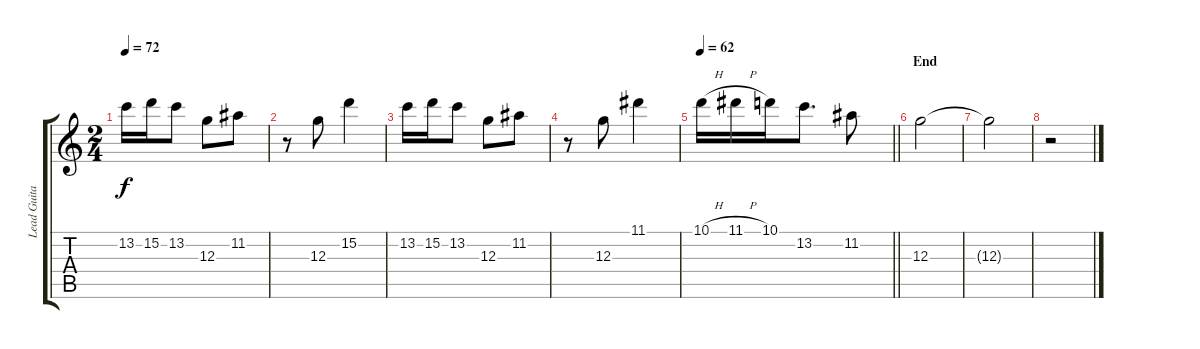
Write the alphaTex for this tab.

\track ("Lead Guitar" "Lead Guita") {instrument electricguitarclean}
\staff {score tabs}
\tuning (E4 B3 G3 D3 A2 E2) {hide}
\ts (2 4)
\tempo 72
\clef g2
\ks c
13.2.16{dy f} 15.2.16 13.2.8 12.3.8 11.2.8 |
r.8 12.3.8 15.2.4 |
13.2.16 15.2.16 13.2.8 12.3.8 11.2.8 |
r.8 12.3.8 11.1.4 |
\tempo 62
\barLineRight lightlight
10.1{h}.16 11.1{h}.16 10.1.16 13.2.8{d} 11.2.8 |
\section ("" "End")
12.3.2 |
12.3{t}.2 |
r.2
